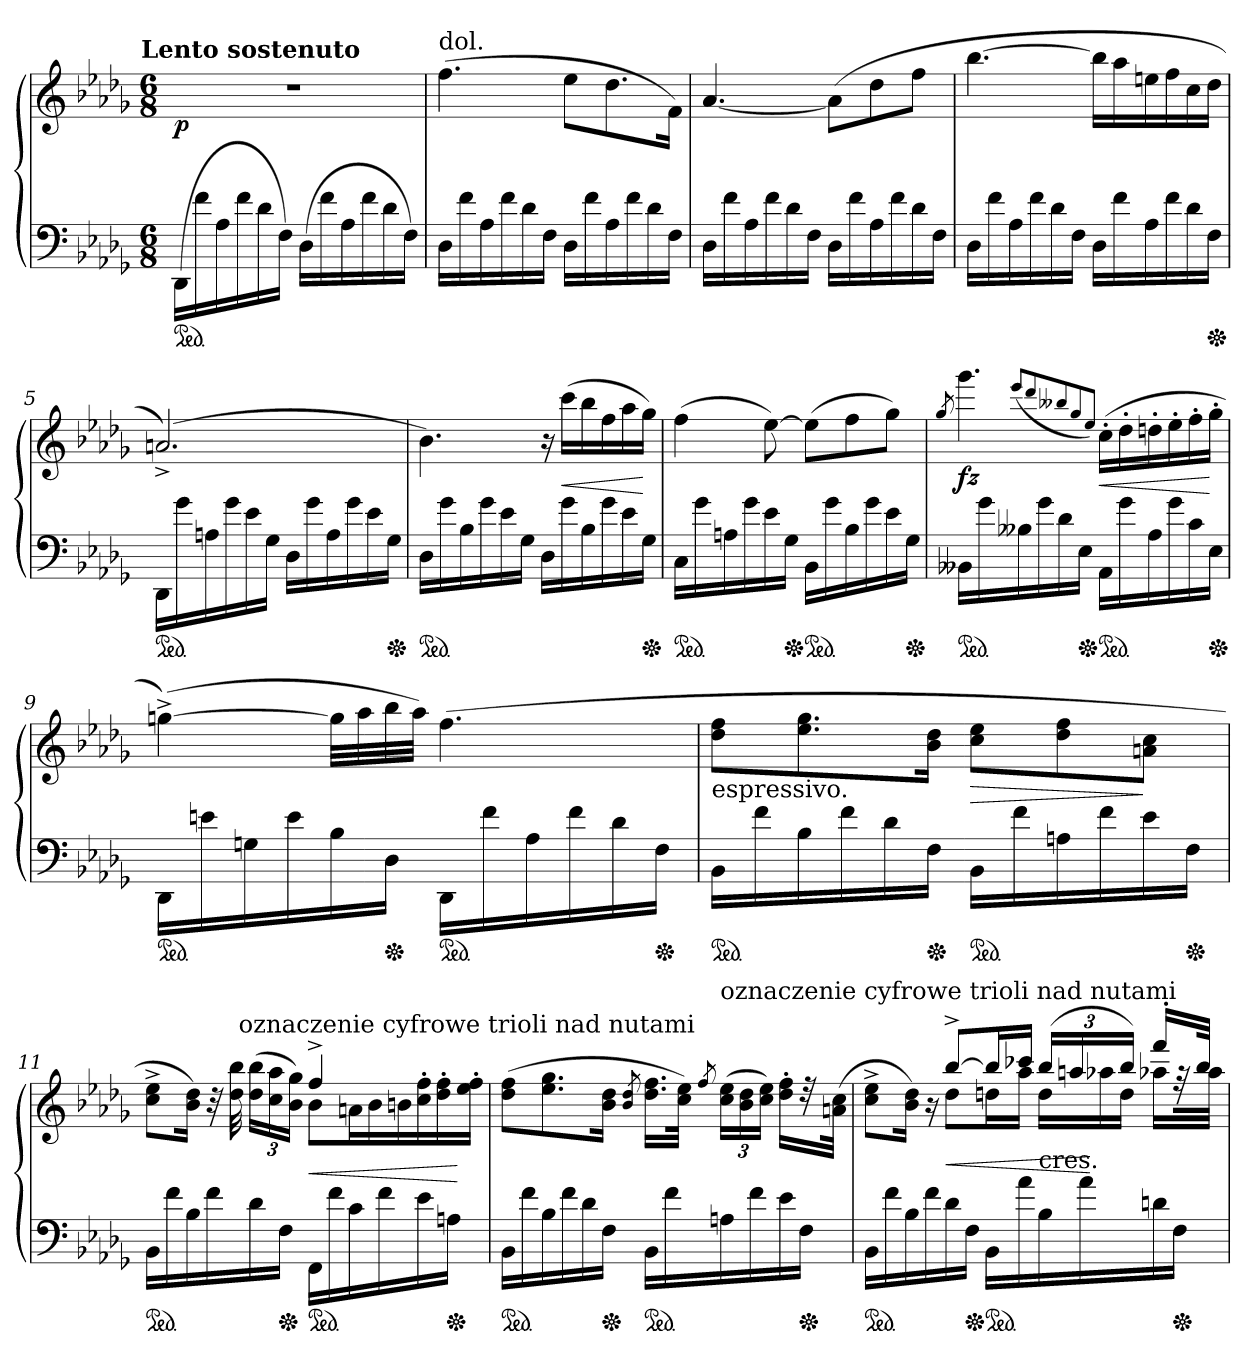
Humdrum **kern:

**kern	**kern	**dynam
*part1	*part1	*part1
*staff2	*staff1	*staff1/2
*clefF4	*clefG2	*
*k[b-e-a-d-g-]	*k[b-e-a-d-g-]	*
!!LO:TX:omd:t=Lento sostenuto
*M6/8	*M6/8	*
*MM52	*MM52	*
*ped	*	*
=1	=1	=1
(>16DD-\LL	2.rdd	p
16f	.	.
16A-	.	.
16f	.	.
16d-	.	.
16FJJ)	.	.
(>16D-LL	.	.
16f	.	.
16A-	.	.
16f	.	.
16d-	.	.
16FJJ)	.	.
=2	=2	=2
!	!LO:TX:a:t=dol.	!
16D-LL	(>4.ff	.
16f	.	.
16A-	.	.
16f	.	.
16d-	.	.
16FJJ	.	.
16D-LL	8ee-L	.
16f	.	.
16A-	8.dd-	.
16f	.	.
16d-	.	.
16FJJ	16fJk)	.
=3	=3	=3
16D-LL	[4.a-	.
16f	.	.
16A-	.	.
16f	.	.
16d-	.	.
16FJJ	.	.
16D-LL	(>8a-L]	.
16f	.	.
16A-	8dd-	.
16f	.	.
16d-	8ffJ	.
16FJJ	.	.
=4	=4	=4
16D-LL	[4.bb-	.
16f	.	.
16A-	.	.
16f	.	.
16d-	.	.
16FJJ	.	.
16D-LL	16bb-LL]	.
16f	16aa-	.
16A-	16een	.
16f	16ff	.
16d-	16cc	.
*Xped	*	*
16FJJ	16dd-JJ	.
=5	=5	=5
*ped	*	*
16DD-LL	(<2.an^>/)	.
16g-	.	.
16An	.	.
16g-	.	.
16e-	.	.
16G-JJ	.	.
16D-LL	.	.
16g-	.	.
16A	.	.
16g-	.	.
16e-	.	.
*Xped	*	*
16G-JJ	.	.
=6	=6	=6
*ped	*	*
16D-LL	4.b-)	.
16g-	.	.
16B-	.	.
16g-	.	.
16e-	.	.
16G-JJ	.	.
16D-LL	16r	.
16g-	(>16cccLL	<
16B-	16bb-	.
16g-	16ff	.
16e-	16aa-	.
*Xped	*	*
16G-JJ	16gg-JJ)	[
=7	=7	=7
*ped	*	*
16CLL	(>4ff	.
16g-	.	.
16An	.	.
16g-	.	.
16e-	[8ee-)	.
*Xped	*	*
16G-JJ	.	.
*ped	*	*
16BB-LL	(>8ee-L]	.
16g-	.	.
16B-	8ff	.
16g-	.	.
16e-	8gg-J)	.
*Xped	*	*
16G-JJ	.	.
=8	=8	=8
.	8qgg-/	.
*ped	*	*
16BB--XLL	4.ggg-	fz
16g-	.	.
16B--X	.	.
16g-	.	.
16d-	.	.
*Xped	*	*
16E-JJ	.	.
.	(<8qeee-/L	.
.	8qddd-/	.
.	8qbb--X/	.
.	8qgg-/	.
.	8qee-/J)	.
*ped	*	*
16AA-LL	(>16cc'>LL	<
16g-	16dd-'>	.
16A-	16ddn'>	.
16g-	16ee-'>	.
16c	16ff'>	.
*Xped	*	*
16E-JJ	16gg-'>JJ	[
=9	=9	=9
*ped	*	*
16DD-LL	(>[4ggn^<)	.
16en	.	.
16Gn	.	.
16e	.	.
16B-	32ggLLL]	.
.	32aa-	.
*Xped	*	*
16D-JJ	32bb-	.
.	32aa-JJJ)	.
*ped	*	*
16DD-LL	(>4.ff	.
16f	.	.
16A-	.	.
16f	.	.
16d-	.	.
*Xped	*	*
16FJJ	.	.
=10	=10	=10
!	!LO:TX:b:t=espressivo.	!
*ped	*	*
16BB-LL	8dd- 8ffL	.
16f	.	.
16B-	8.ee- 8.gg-	.
16f	.	.
16d-	.	.
*Xped	*	*
16FJJ	16b- 16dd-Jk	.
*ped	*	*
16BB-LL	8cc 8ee-L	>
16f	.	.
16An	8dd- 8ff	.
16f	.	.
16e-	8an 8ccJ	]
*Xped	*	*
16FJJ	.	.
=11	=11	=11
*	*^	*
*	*	*^	*
*ped	*	*	*	*
16BB-LL	4.ryy	8cc^< 8ee-^<L	8...ryy	.
16f	.	.	.	.
16B-	.	16b- 16dd-Jk)	.	.
16f	.	32r	.	.
.	.	32dd- 32bb-	.	.
!	!	!	!LO:TX:a:t=oznaczenie cyfrowe trioli nad nutami	!
.	.	.	2ryy	.
16d-	.	(>24dd- 24bb-LL	.	.
.	.	24cc 24aa-	.	.
*Xped	*	*	*	*
16FJJ	.	.	.	.
.	.	24b- 24gg-JJ)	.	.
*ped	*	*	*	*
16FFLL	4ff^>	8b-L	.	<
16f	.	.	.	.
*	*	*Xtuplet	*	*
16c	.	24anL	.	.
.	.	24b-	.	.
16f	.	.	.	.
.	.	24bn	.	.
16e-	8ryy	24cc'> 24ff'>	.	.
.	.	24dd-'> 24ff'>	.	.
*Xped	*	*	*	*
16AnJJ	.	.	.	.
.	.	24ee-'> 24ff'>JJ	.	[
.	.	.	64ryy	.
*	*v	*v	*v	*
=12	=12	=12
*ped	*	*
16BB-LL	(>8dd- 8ffL	.
16f	.	.
16B-	8.ee- 8.gg-	.
16f	.	.
16d-	.	.
*Xped	*	*
16FJJ	16b- 16dd-Jk	.
.	8qb-/ 8qdd-/	.
*ped	*	*
16BB-LL	16.dd- 16.ffLL	.
16f	.	.
.	32cc 32ee-JJk)	.
.	8qff/	.
*	*tuplet	*
!	!LO:TX:a:t=oznaczenie cyfrowe trioli nad nutami	!
16An	(>24cc 24ee-LL	.
.	24b- 24dd-	.
16f	.	.
.	24cc 24ee-JJ)	.
16e-	16dd-'> 16ff'>LL	.
*Xped	*	*
16FJJ	32rdd	.
.	(>32an 32ccJJk	.
=13	=13	=13
*	*^	*
*ped	*	*	*
16BB-LL	4ryy	8cc^< 8ee-^<L	.
16f	.	.	.
16B-	.	16b- 16dd-Jk)	.
16f	.	16r	.
16d-	[8bb-^>L	8dd-L	<
*Xped	*	*	*
16FJJ	.	.	.
*ped	*	*	*
16BB-LL	16bb-L]	16ddnL	.
16a-	16ccc-XJJ	16aa-JJ	.
*	*	*Xtuplet	*
!	!LO:TX:c:t=cres.	!	!
16B-	(>24bb-LL	24ddLL	.
.	24aan	24aa-X	.
16a-	.	.	.
.	24bb-JJ)	24ddJJ	[
16dn	16fff'>LL	16aa-XLL	.
*Xped	*	*	*
16FJJ	32rff	32ryy	.
.	32bb-JJk	32aa-JJk	.
*	*v	*v	*
=	=	=
*-	*-	*-
